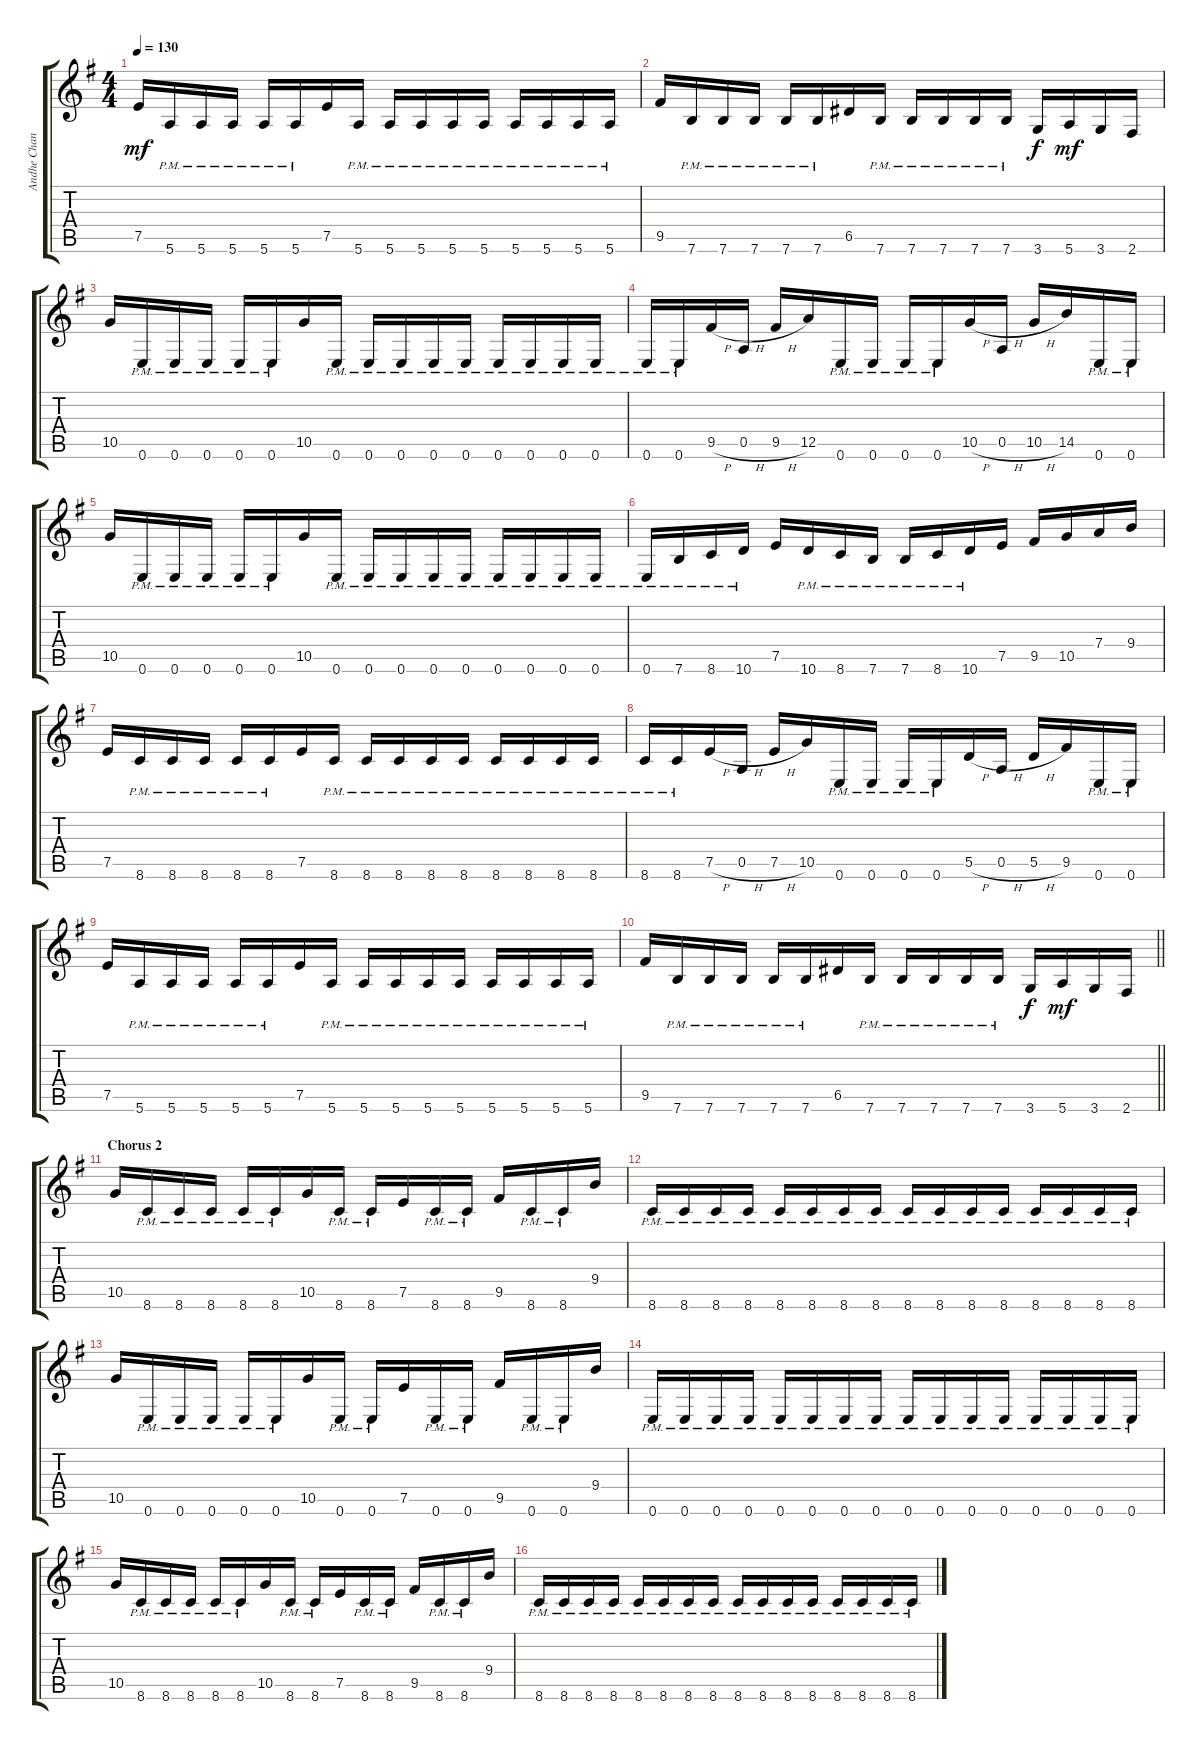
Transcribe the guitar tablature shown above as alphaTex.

\track ("Andhe Chandler (guitar)" "Andhe Chan") {instrument distortionguitar}
\staff {score tabs}
\tuning (E4 B3 G3 D3 A2 E2) {hide}
\ts (4 4)
\tempo 130
\clef g2
\ks eminor
7.5.16{dy mf} 5.6{pm}.16 5.6{pm}.16 5.6{pm}.16 5.6{pm}.16 5.6{pm}.16 7.5.16 5.6{pm}.16 5.6{pm}.16 5.6{pm}.16 5.6{pm}.16 5.6{pm}.16 5.6{pm}.16 5.6{pm}.16 5.6{pm}.16 5.6{pm}.16 |
9.5.16 7.6{pm}.16 7.6{pm}.16 7.6{pm}.16 7.6{pm}.16 7.6{pm}.16 6.5.16 7.6{pm}.16 7.6{pm}.16 7.6{pm}.16 7.6{pm}.16 7.6{pm}.16 3.6.16{dy f} 5.6.16{dy mf} 3.6.16 2.6.16 |
10.5.16 0.6{pm}.16 0.6{pm}.16 0.6{pm}.16 0.6{pm}.16 0.6{pm}.16 10.5.16 0.6{pm}.16 0.6{pm}.16 0.6{pm}.16 0.6{pm}.16 0.6{pm}.16 0.6{pm}.16 0.6{pm}.16 0.6{pm}.16 0.6{pm}.16 |
0.6{pm}.16 0.6{pm}.16 9.5{h}.16 0.5{h}.16 9.5{h}.16 12.5.16 0.6{pm}.16 0.6{pm}.16 0.6{pm}.16 0.6{pm}.16 10.5{h}.16 0.5{h}.16 10.5{h}.16 14.5.16 0.6{pm}.16 0.6{pm}.16 |
10.5.16 0.6{pm}.16 0.6{pm}.16 0.6{pm}.16 0.6{pm}.16 0.6{pm}.16 10.5.16 0.6{pm}.16 0.6{pm}.16 0.6{pm}.16 0.6{pm}.16 0.6{pm}.16 0.6{pm}.16 0.6{pm}.16 0.6{pm}.16 0.6{pm}.16 |
0.6{pm}.16 7.6{pm}.16 8.6{pm}.16 10.6{pm}.16 7.5.16 10.6{pm}.16 8.6{pm}.16 7.6{pm}.16 7.6{pm}.16 8.6{pm}.16 10.6{pm}.16 7.5.16 9.5.16 10.5.16 7.4.16 9.4.16 |
7.5.16 8.6{pm}.16 8.6{pm}.16 8.6{pm}.16 8.6{pm}.16 8.6{pm}.16 7.5.16 8.6{pm}.16 8.6{pm}.16 8.6{pm}.16 8.6{pm}.16 8.6{pm}.16 8.6{pm}.16 8.6{pm}.16 8.6{pm}.16 8.6{pm}.16 |
8.6{pm}.16 8.6{pm}.16 7.5{h}.16 0.5{h}.16 7.5{h}.16 10.5.16 0.6{pm}.16 0.6{pm}.16 0.6{pm}.16 0.6{pm}.16 5.5{h}.16 0.5{h}.16 5.5{h}.16 9.5.16 0.6{pm}.16 0.6{pm}.16 |
7.5.16 5.6{pm}.16 5.6{pm}.16 5.6{pm}.16 5.6{pm}.16 5.6{pm}.16 7.5.16 5.6{pm}.16 5.6{pm}.16 5.6{pm}.16 5.6{pm}.16 5.6{pm}.16 5.6{pm}.16 5.6{pm}.16 5.6{pm}.16 5.6{pm}.16 |
\barLineRight lightlight
9.5.16 7.6{pm}.16 7.6{pm}.16 7.6{pm}.16 7.6{pm}.16 7.6{pm}.16 6.5.16 7.6{pm}.16 7.6{pm}.16 7.6{pm}.16 7.6{pm}.16 7.6{pm}.16 3.6.16{dy f} 5.6.16{dy mf} 3.6.16 2.6.16 |
\section ("" "Chorus 2")
10.5.16 8.6{pm}.16 8.6{pm}.16 8.6{pm}.16 8.6{pm}.16 8.6{pm}.16 10.5.16 8.6{pm}.16 8.6{pm}.16 7.5.16 8.6{pm}.16 8.6{pm}.16 9.5.16 8.6{pm}.16 8.6{pm}.16 9.4.16 |
8.6{pm}.16 8.6{pm}.16 8.6{pm}.16 8.6{pm}.16 8.6{pm}.16 8.6{pm}.16 8.6{pm}.16 8.6{pm}.16 8.6{pm}.16 8.6{pm}.16 8.6{pm}.16 8.6{pm}.16 8.6{pm}.16 8.6{pm}.16 8.6{pm}.16 8.6{pm}.16 |
10.5.16 0.6{pm}.16 0.6{pm}.16 0.6{pm}.16 0.6{pm}.16 0.6{pm}.16 10.5.16 0.6{pm}.16 0.6{pm}.16 7.5.16 0.6{pm}.16 0.6{pm}.16 9.5.16 0.6{pm}.16 0.6{pm}.16 9.4.16 |
0.6{pm}.16 0.6{pm}.16 0.6{pm}.16 0.6{pm}.16 0.6{pm}.16 0.6{pm}.16 0.6{pm}.16 0.6{pm}.16 0.6{pm}.16 0.6{pm}.16 0.6{pm}.16 0.6{pm}.16 0.6{pm}.16 0.6{pm}.16 0.6{pm}.16 0.6{pm}.16 |
10.5.16 8.6{pm}.16 8.6{pm}.16 8.6{pm}.16 8.6{pm}.16 8.6{pm}.16 10.5.16 8.6{pm}.16 8.6{pm}.16 7.5.16 8.6{pm}.16 8.6{pm}.16 9.5.16 8.6{pm}.16 8.6{pm}.16 9.4.16 |
8.6{pm}.16 8.6{pm}.16 8.6{pm}.16 8.6{pm}.16 8.6{pm}.16 8.6{pm}.16 8.6{pm}.16 8.6{pm}.16 8.6{pm}.16 8.6{pm}.16 8.6{pm}.16 8.6{pm}.16 8.6{pm}.16 8.6{pm}.16 8.6{pm}.16 8.6{pm}.16
